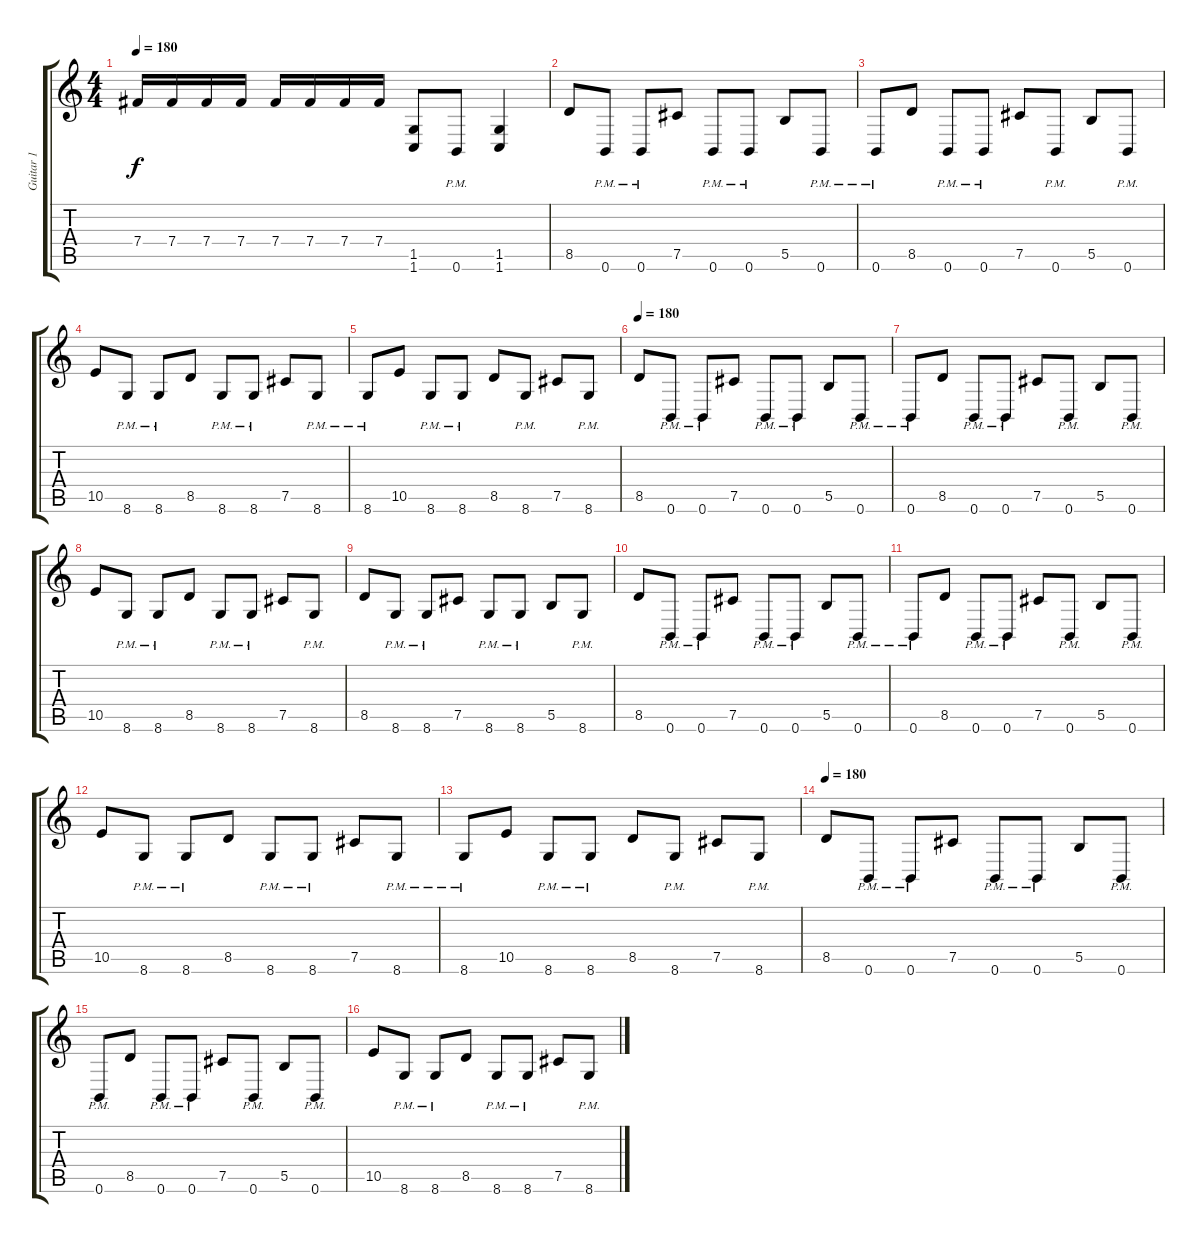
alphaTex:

\track ("Guitar 1" "Guitar 1") {instrument distortionguitar}
\staff {score tabs}
\tuning (Db4 Ab3 E3 B2 Gb2 B1) {hide}
\ts (4 4)
\tempo 180
\clef g2
\ks c
7.4.16{dy f} 7.4.16 7.4.16 7.4.16 7.4.16 7.4.16 7.4.16 7.4.16 (1.5 1.6).8 0.6{pm}.8 (1.5 1.6).4 |
8.5.8 0.6{pm}.8 0.6{pm}.8 7.5.8 0.6{pm}.8 0.6{pm}.8 5.5.8 0.6{pm}.8 |
0.6{pm}.8 8.5.8 0.6{pm}.8 0.6{pm}.8 7.5.8 0.6{pm}.8 5.5.8 0.6{pm}.8 |
10.5.8 8.6{pm}.8 8.6{pm}.8 8.5.8 8.6{pm}.8 8.6{pm}.8 7.5.8 8.6{pm}.8 |
8.6{pm}.8 10.5.8 8.6{pm}.8 8.6{pm}.8 8.5.8 8.6{pm}.8 7.5.8 8.6{pm}.8 |
\tempo 180
8.5.8 0.6{pm}.8 0.6{pm}.8 7.5.8 0.6{pm}.8 0.6{pm}.8 5.5.8 0.6{pm}.8 |
0.6{pm}.8 8.5.8 0.6{pm}.8 0.6{pm}.8 7.5.8 0.6{pm}.8 5.5.8 0.6{pm}.8 |
10.5.8 8.6{pm}.8 8.6{pm}.8 8.5.8 8.6{pm}.8 8.6{pm}.8 7.5.8 8.6{pm}.8 |
8.5.8 8.6{pm}.8 8.6{pm}.8 7.5.8 8.6{pm}.8 8.6{pm}.8 5.5.8 8.6{pm}.8 |
8.5.8 0.6{pm}.8 0.6{pm}.8 7.5.8 0.6{pm}.8 0.6{pm}.8 5.5.8 0.6{pm}.8 |
0.6{pm}.8 8.5.8 0.6{pm}.8 0.6{pm}.8 7.5.8 0.6{pm}.8 5.5.8 0.6{pm}.8 |
10.5.8 8.6{pm}.8 8.6{pm}.8 8.5.8 8.6{pm}.8 8.6{pm}.8 7.5.8 8.6{pm}.8 |
8.6{pm}.8 10.5.8 8.6{pm}.8 8.6{pm}.8 8.5.8 8.6{pm}.8 7.5.8 8.6{pm}.8 |
\tempo 180
8.5.8 0.6{pm}.8 0.6{pm}.8 7.5.8 0.6{pm}.8 0.6{pm}.8 5.5.8 0.6{pm}.8 |
0.6{pm}.8 8.5.8 0.6{pm}.8 0.6{pm}.8 7.5.8 0.6{pm}.8 5.5.8 0.6{pm}.8 |
10.5.8 8.6{pm}.8 8.6{pm}.8 8.5.8 8.6{pm}.8 8.6{pm}.8 7.5.8 8.6{pm}.8
